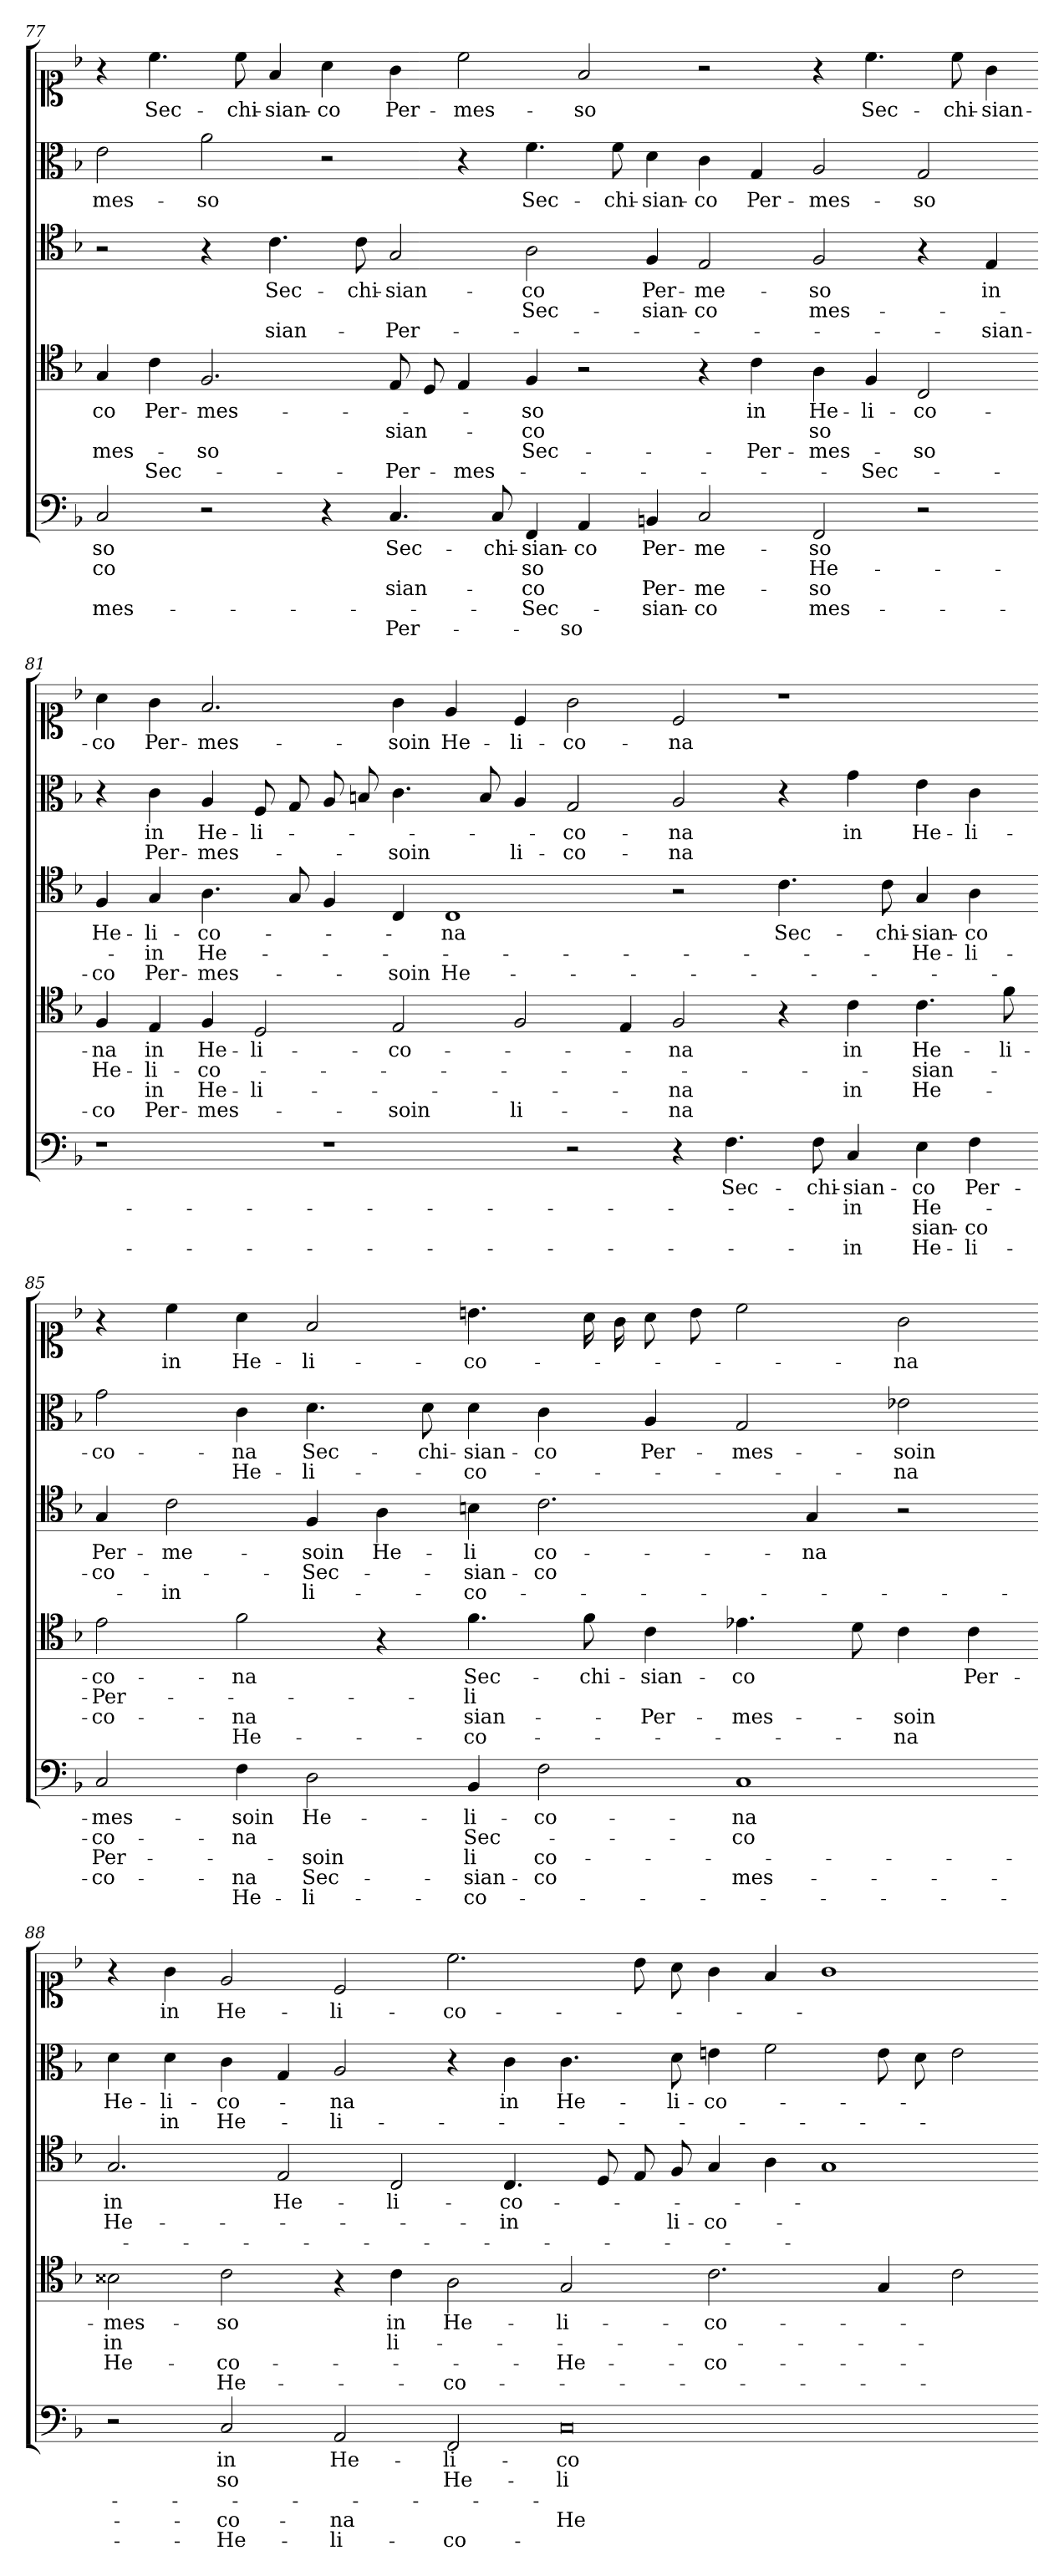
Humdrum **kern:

**kern	**text	**text	**text	**text	**text	**kern	**text	**text	**text	**text	**kern	**text	**text	**text	**kern	**text	**text	**kern	**text
*part5	*part5	*part5	*part5	*part5	*part5	*part4	*part4	*part4	*part4	*part4	*part3	*part3	*part3	*part3	*part2	*part2	*part2	*part1	*part1
*staff5	*staff5	*staff5	*staff5	*staff5	*staff5	*staff4	*staff4	*staff4	*staff4	*staff4	*staff3	*staff3	*staff3	*staff3	*staff2	*staff2	*staff2	*staff1	*staff1
*clefF4	*	*	*	*	*	*clefC4	*	*	*	*	*clefC4	*	*	*	*clefC3	*	*	*clefC1	*
*k[b-]	*	*	*	*	*	*k[b-]	*	*	*	*	*k[b-]	*	*	*	*k[b-]	*	*	*k[b-]	*
=77	=77	=77	=77	=77	=77	=77	=77	=77	=77	=77	=77	=77	=77	=77	=77	=77	=77	=77	=77
2C	so	co	.	mes-	.	4G	co	.	mes-	.	2r	.	.	.	2e	mes-	.	4r	.
.	.	.	.	.	.	4c	Per-	.	.	Sec-	.	.	.	.	.	.	.	4.cc	Sec-
2r	.	.	.	.	.	2.F	mes-	.	so	.	4r	.	.	.	2a	so	.	.	.
.	.	.	.	.	.	.	.	.	.	.	.	.	.	.	.	.	.	8cc	chi-
.	.	.	.	.	.	.	.	.	.	.	4.c	Sec-	.	sian-	.	.	.	4f	sian-
4r	.	.	.	.	.	.	.	.	.	.	.	.	.	.	2r	.	.	4a	co
.	.	.	.	.	.	.	.	.	.	.	8c	chi-	.	.	.	.	.	.	.
4.C	Sec-	.	sian-	.	Per-	8E	.	sian-	.	Per-	2G	sian-	.	Per-	.	.	.	4g	Per-
.	.	.	.	.	.	8D	.	.	.	.	.	.	.	.	.	.	.	.	.
.	.	.	.	.	.	4E	.	.	.	mes-	.	.	.	.	4r	.	.	2cc	mes-
8C	chi-	.	.	.	.	.	.	.	.	.	.	.	.	.	.	.	.	.	.
4FF	sian-	so	co	Sec-	.	4F	so	co	Sec-	.	2A	co	Sec-	.	4.f	Sec-	.	.	.
4AA	co	.	.	.	so	2r	.	.	.	.	.	.	.	.	.	.	.	2f	so
.	.	.	.	.	.	.	.	.	.	.	.	.	.	.	8f	chi-	.	.	.
4BB	Per-	.	Per-	sian-	.	.	.	.	.	.	4F	Per-	sian-	.	4d	sian-	.	.	.
2C	me-	.	me-	co	.	4r	.	.	.	.	2E	me-	co	.	4c	co	.	2r	.
.	.	.	.	.	.	4c	in	.	Per-	.	.	.	.	.	4G	Per-	.	.	.
=80-	=80-	=80-	=80-	=80-	=80-	=80-	=80-	=80-	=80-	=80-	=80-	=80-	=80-	=80-	=80-	=80-	=80-	=80-	=80-
2FF	so	He-	so	mes-	.	4A	He-	so	mes-	.	2F	so	mes-	.	2A	mes-	.	4r	.
.	.	.	.	.	.	4F	li-	.	.	Sec-	.	.	.	.	.	.	.	4.cc	Sec-
2r	.	.	.	.	.	2C	co-	.	so	.	4r	.	.	.	2G	so	.	.	.
.	.	.	.	.	.	.	.	.	.	.	.	.	.	.	.	.	.	8cc	chi-
.	.	.	.	.	.	.	.	.	.	.	4E	in	.	sian-	.	.	.	4g	sian-
=81-	=81-	=81-	=81-	=81-	=81-	=81-	=81-	=81-	=81-	=81-	=81-	=81-	=81-	=81-	=81-	=81-	=81-	=81-	=81-
1r	.	.	.	.	.	4F	na	He-	.	co	4F	He-	.	co	4r	.	.	4a	co
.	.	.	.	.	.	4E	in	li-	in	Per-	4G	li-	in	Per-	4c	in	Per-	4g	Per-
.	.	.	.	.	.	4F	He-	co-	He-	mes-	4.A	co-	He-	mes-	4A	He-	mes-	2.f	mes-
.	.	.	.	.	.	2D	li-	.	li-	.	.	.	.	.	8F	li-	.	.	.
.	.	.	.	.	.	.	.	.	.	.	8G	.	.	.	8G	.	.	.	.
1r	.	.	.	.	.	.	.	.	.	.	4F	.	.	.	8A	.	.	.	.
.	.	.	.	.	.	.	.	.	.	.	.	.	.	.	8B	.	.	.	.
.	.	.	.	.	.	2E	co-	.	.	soin	4C	.	.	soin	4.c	.	soin	4g	soin
.	.	.	.	.	.	.	.	.	.	.	1C	na	.	He-	.	.	.	4e	He-
.	.	.	.	.	.	.	.	.	.	.	.	.	.	.	8B	.	.	.	.
.	.	.	.	.	.	2F	.	.	.	li-	.	.	.	.	4A	.	li-	4c	li-
2r	.	.	.	.	.	.	.	.	.	.	.	.	.	.	2G	co-	co-	2g	co-
.	.	.	.	.	.	4E	.	.	.	.	.	.	.	.	.	.	.	.	.
4r	.	.	.	.	.	2F	na	.	na	na	2r	.	.	.	2A	na	na	2c	na
4.F	Sec-	.	.	.	.	.	.	.	.	.	.	.	.	.	.	.	.	.	.
.	.	.	.	.	.	4r	.	.	.	.	4.c	Sec-	.	.	4r	.	.	1r	.
8F	chi-	.	.	.	.	.	.	.	.	.	.	.	.	.	.	.	.	.	.
4C	sian-	in	.	in	.	4c	in	.	in	.	.	.	.	.	4g	in	.	.	.
.	.	.	.	.	.	.	.	.	.	.	8c	chi-	.	.	.	.	.	.	.
4E	co	He-	sian-	He-	.	4.c	He-	sian-	He-	.	4G	sian-	He-	.	4e	He-	.	.	.
4F	Per-	.	co	li-	.	.	.	.	.	.	4A	co	li-	.	4c	li-	.	.	.
.	.	.	.	.	.	8f	li-	.	.	.	.	.	.	.	.	.	.	.	.
=85-	=85-	=85-	=85-	=85-	=85-	=85-	=85-	=85-	=85-	=85-	=85-	=85-	=85-	=85-	=85-	=85-	=85-	=85-	=85-
2C	mes-	co-	Per-	co-	.	2e	co-	Per-	co-	.	4G	Per-	co-	.	2g	co-	.	4r	.
.	.	.	.	.	.	.	.	.	.	.	2c	me-	.	in	.	.	.	4cc	in
4F	soin	na	.	na	He-	2f	na	.	na	He-	.	.	.	.	4c	na	He-	4a	He-
2D	He-	.	soin	Sec-	li-	.	.	.	.	.	4F	soin	Sec-	li-	4.d	Sec-	li-	2f	li-
.	.	.	.	.	.	4r	.	.	.	.	4A	He-	.	.	.	.	.	.	.
.	.	.	.	.	.	.	.	.	.	.	.	.	.	.	8d	chi-	.	.	.
4BB	li-	Sec-	li	sian-	co-	4.f	Sec-	li	sian-	co-	4B	li	sian-	co-	4d	sian-	co-	4.b	co-
2F	co-	.	co-	co	.	.	.	.	.	.	2.c	co-	co	.	4c	co	.	.	.
.	.	.	.	.	.	8f	chi-	.	.	.	.	.	.	.	.	.	.	16a	.
.	.	.	.	.	.	.	.	.	.	.	.	.	.	.	.	.	.	16g	.
.	.	.	.	.	.	4c	sian-	.	Per-	.	.	.	.	.	4A	Per-	.	8a	.
.	.	.	.	.	.	.	.	.	.	.	.	.	.	.	.	.	.	8b	.
1C	na	co	.	mes-	.	4.e-X	co	.	mes-	.	.	.	.	.	2G	mes-	.	2cc	.
.	.	.	.	.	.	.	.	.	.	.	4G	na	.	.	.	.	.	.	.
.	.	.	.	.	.	8d	.	.	.	.	.	.	.	.	.	.	.	.	.
.	.	.	.	.	.	4c	.	.	soin	na	2r	.	.	.	2e-X	soin	na	2g	na
.	.	.	.	.	.	4c	Per-	.	.	.	.	.	.	.	.	.	.	.	.
=88-	=88-	=88-	=88-	=88-	=88-	=88-	=88-	=88-	=88-	=88-	=88-	=88-	=88-	=88-	=88-	=88-	=88-	=88-	=88-
2r	.	.	.	.	.	2B##X	mes-	in	He-	.	2.G	in	He-	.	4d	He-	.	4r	.
.	.	.	.	.	.	.	.	.	.	.	.	.	.	.	4d	li-	in	4g	in
2C	in	so	.	co-	He-	2c	so	.	co-	He-	.	.	.	.	4c	co-	He-	2e	He-
.	.	.	.	.	.	.	.	.	.	.	2E	He-	.	.	4G	.	.	.	.
2AA	He-	.	.	na	li-	4r	.	.	.	.	.	.	.	.	2A	na	li-	2c	li-
.	.	.	.	.	.	4c	in	li-	.	.	2C	li-	.	.	.	.	.	.	.
2FF	li-	He-	.	.	co-	2A	He-	.	.	co-	.	.	.	.	4r	.	.	2.cc	co-
.	.	.	.	.	.	.	.	.	.	.	4.C	co-	in	.	4c	in	.	.	.
0C	co-	li-	.	He-	.	2G	li-	.	He-	.	.	.	.	.	4.c	He-	.	.	.
.	.	.	.	.	.	.	.	.	.	.	8D	.	.	.	.	.	.	.	.
.	.	.	.	.	.	.	.	.	.	.	8E	.	.	.	.	.	.	8b	.
.	.	.	.	.	.	.	.	.	.	.	8F	.	li-	.	8d	li-	.	8a	.
.	.	.	.	.	.	2.c	co-	.	co-	.	4G	.	co-	.	4e	co-	.	4g	.
.	.	.	.	.	.	.	.	.	.	.	4A	.	.	.	2f	.	.	4f	.
.	.	.	.	.	.	.	.	.	.	.	1G	.	.	.	.	.	.	1g	.
.	.	.	.	.	.	4G	.	.	.	.	.	.	.	.	8e	.	.	.	.
.	.	.	.	.	.	.	.	.	.	.	.	.	.	.	8d	.	.	.	.
.	.	.	.	.	.	2c	.	.	.	.	.	.	.	.	2e	.	.	.	.
=-	=-	=-	=-	=-	=-	=-	=-	=-	=-	=-	=-	=-	=-	=-	=-	=-	=-	=-	=-
*-	*-	*-	*-	*-	*-	*-	*-	*-	*-	*-	*-	*-	*-	*-	*-	*-	*-	*-	*-
